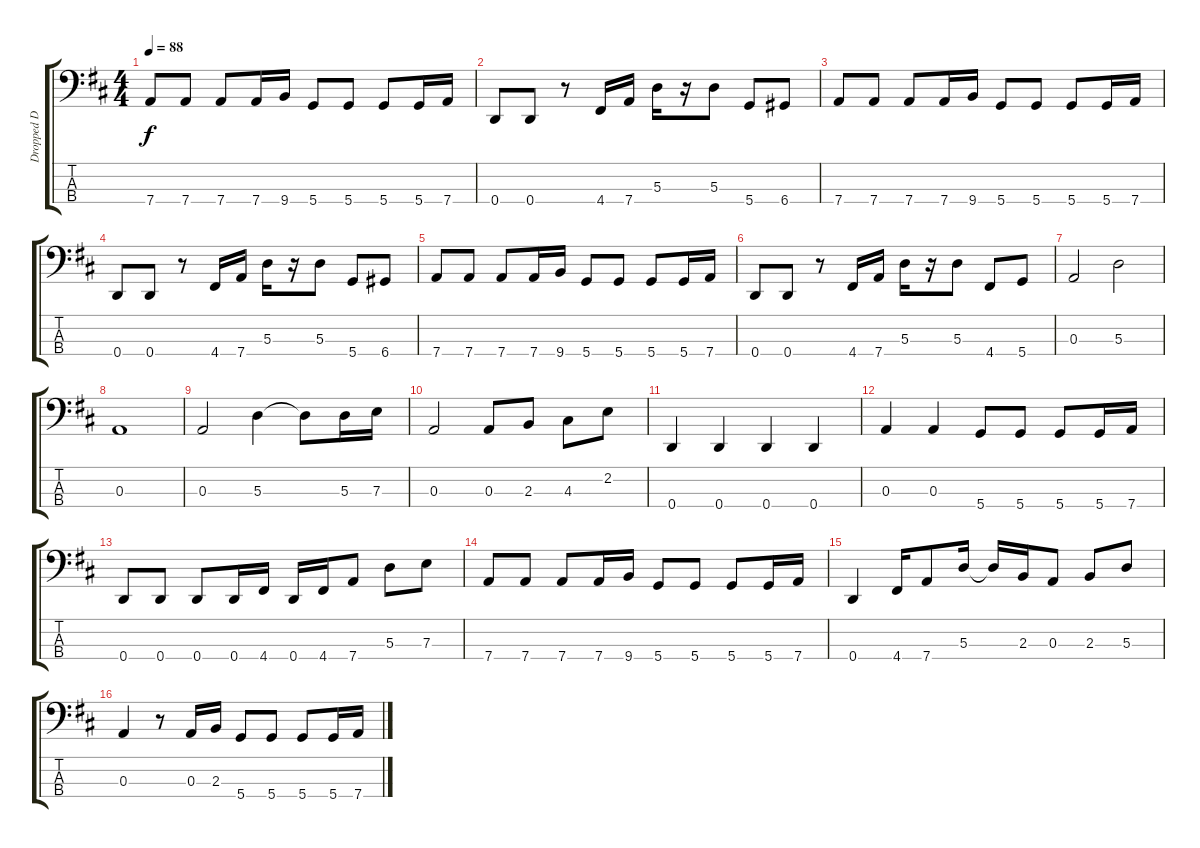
\track ("Dropped D bass" "Dropped D ") {instrument electricbasspick}
\staff {score tabs}
\tuning (G2 D2 A1 D1) {hide}
\ts (4 4)
\tempo 88
\clef f4
\ks d
7.4.8{dy f} 7.4.8 7.4.8 7.4.16 9.4.16 5.4.8 5.4.8 5.4.8 5.4.16 7.4.16 |
0.4.8 0.4.8 r.8 4.4.16 7.4.16 5.3.16 r.16 5.3.8 5.4.8 6.4.8 |
7.4.8 7.4.8 7.4.8 7.4.16 9.4.16 5.4.8 5.4.8 5.4.8 5.4.16 7.4.16 |
0.4.8 0.4.8 r.8 4.4.16 7.4.16 5.3.16 r.16 5.3.8 5.4.8 6.4.8 |
7.4.8 7.4.8 7.4.8 7.4.16 9.4.16 5.4.8 5.4.8 5.4.8 5.4.16 7.4.16 |
0.4.8 0.4.8 r.8 4.4.16 7.4.16 5.3.16 r.16 5.3.8 4.4.8 5.4.8 |
0.3.2 5.3.2 |
0.3.1 |
0.3.2 5.3.4 5.3{t}.8 5.3.16 7.3.16 |
0.3.2 0.3.8 2.3.8 4.3.8 2.2.8 |
0.4.4 0.4.4 0.4.4 0.4.4 |
0.3.4 0.3.4 5.4.8 5.4.8 5.4.8 5.4.16 7.4.16 |
0.4.8 0.4.8 0.4.8 0.4.16 4.4.16 0.4.16 4.4.16 7.4.8 5.3.8 7.3.8 |
7.4.8 7.4.8 7.4.8 7.4.16 9.4.16 5.4.8 5.4.8 5.4.8 5.4.16 7.4.16 |
0.4.4 4.4.16 7.4.8 5.3.16 5.3{t}.16 2.3.16 0.3.8 2.3.8 5.3.8 |
0.3.4 r.8 0.3.16 2.3.16 5.4.8 5.4.8 5.4.8 5.4.16 7.4.16
